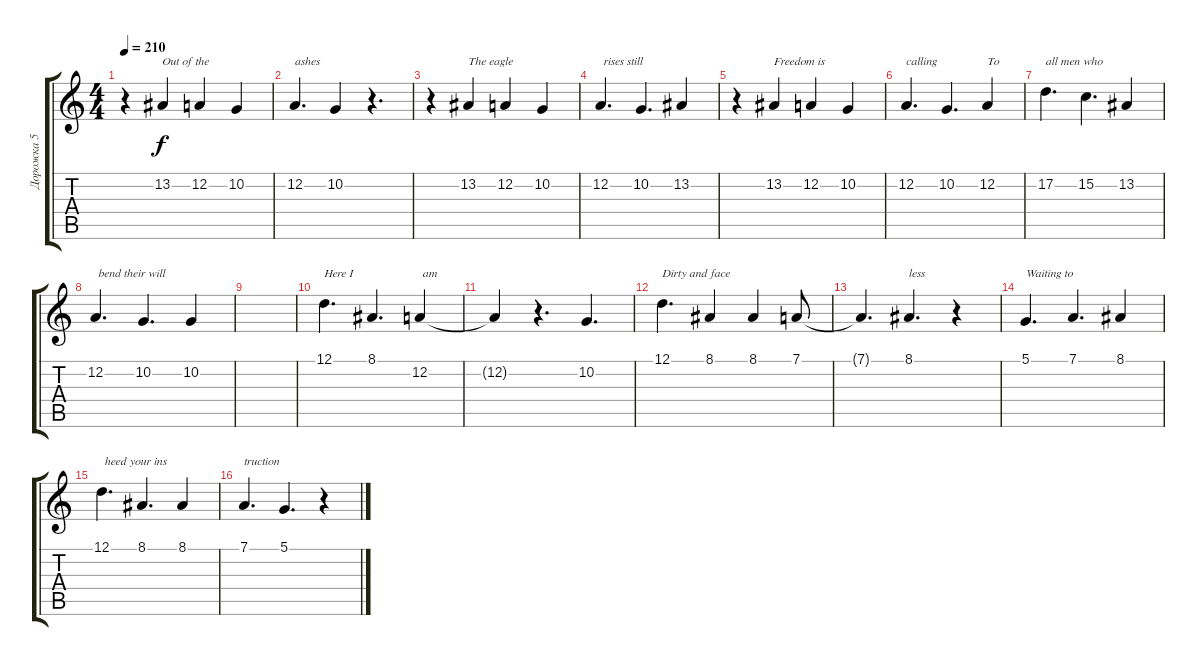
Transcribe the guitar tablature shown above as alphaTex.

\track ("Дорожка 5" "Дорожка 5") {instrument stringensemble1}
\staff {score tabs}
\tuning (D4 A3 F3 C3 G2 C2) {hide}
\ts (4 4)
\tempo 210
\clef g2
\ks c
r.4{dy f} 13.2.4{txt "Out of the "} 12.2.4 10.2.4 |
12.2.4{d txt "ashes"} 10.2.4 r.4{d} |
r.4 13.2.4{txt "The eagle"} 12.2.4 10.2.4 |
12.2.4{d txt " rises still"} 10.2.4{d} 13.2.4 |
r.4 13.2.4{txt "Freedom is "} 12.2.4 10.2.4 |
12.2.4{d txt "calling"} 10.2.4{d} 12.2.4{txt "To "} |
17.2.4{d txt "all men who"} 15.2.4{d} 13.2.4 |
12.2.4{d txt " bend their will"} 10.2.4{d} 10.2.4 |
|
12.1.4{d txt "Here I"} 8.1.4{d} 12.2.4{txt " am"} |
12.2{t}.4 r.4{d} 10.2.4{d} |
12.1.4{d txt "Dirty and face"} 8.1.4 8.1.4 7.1.8 |
7.1{t}.4{d} 8.1.4{d txt "less"} r.4 |
5.1.4{d txt "Waiting to"} 7.1.4{d} 8.1.4 |
12.1.4{d txt " heed your ins"} 8.1.4{d} 8.1.4 |
7.1.4{d txt "truction"} 5.1.4{d} r.4
